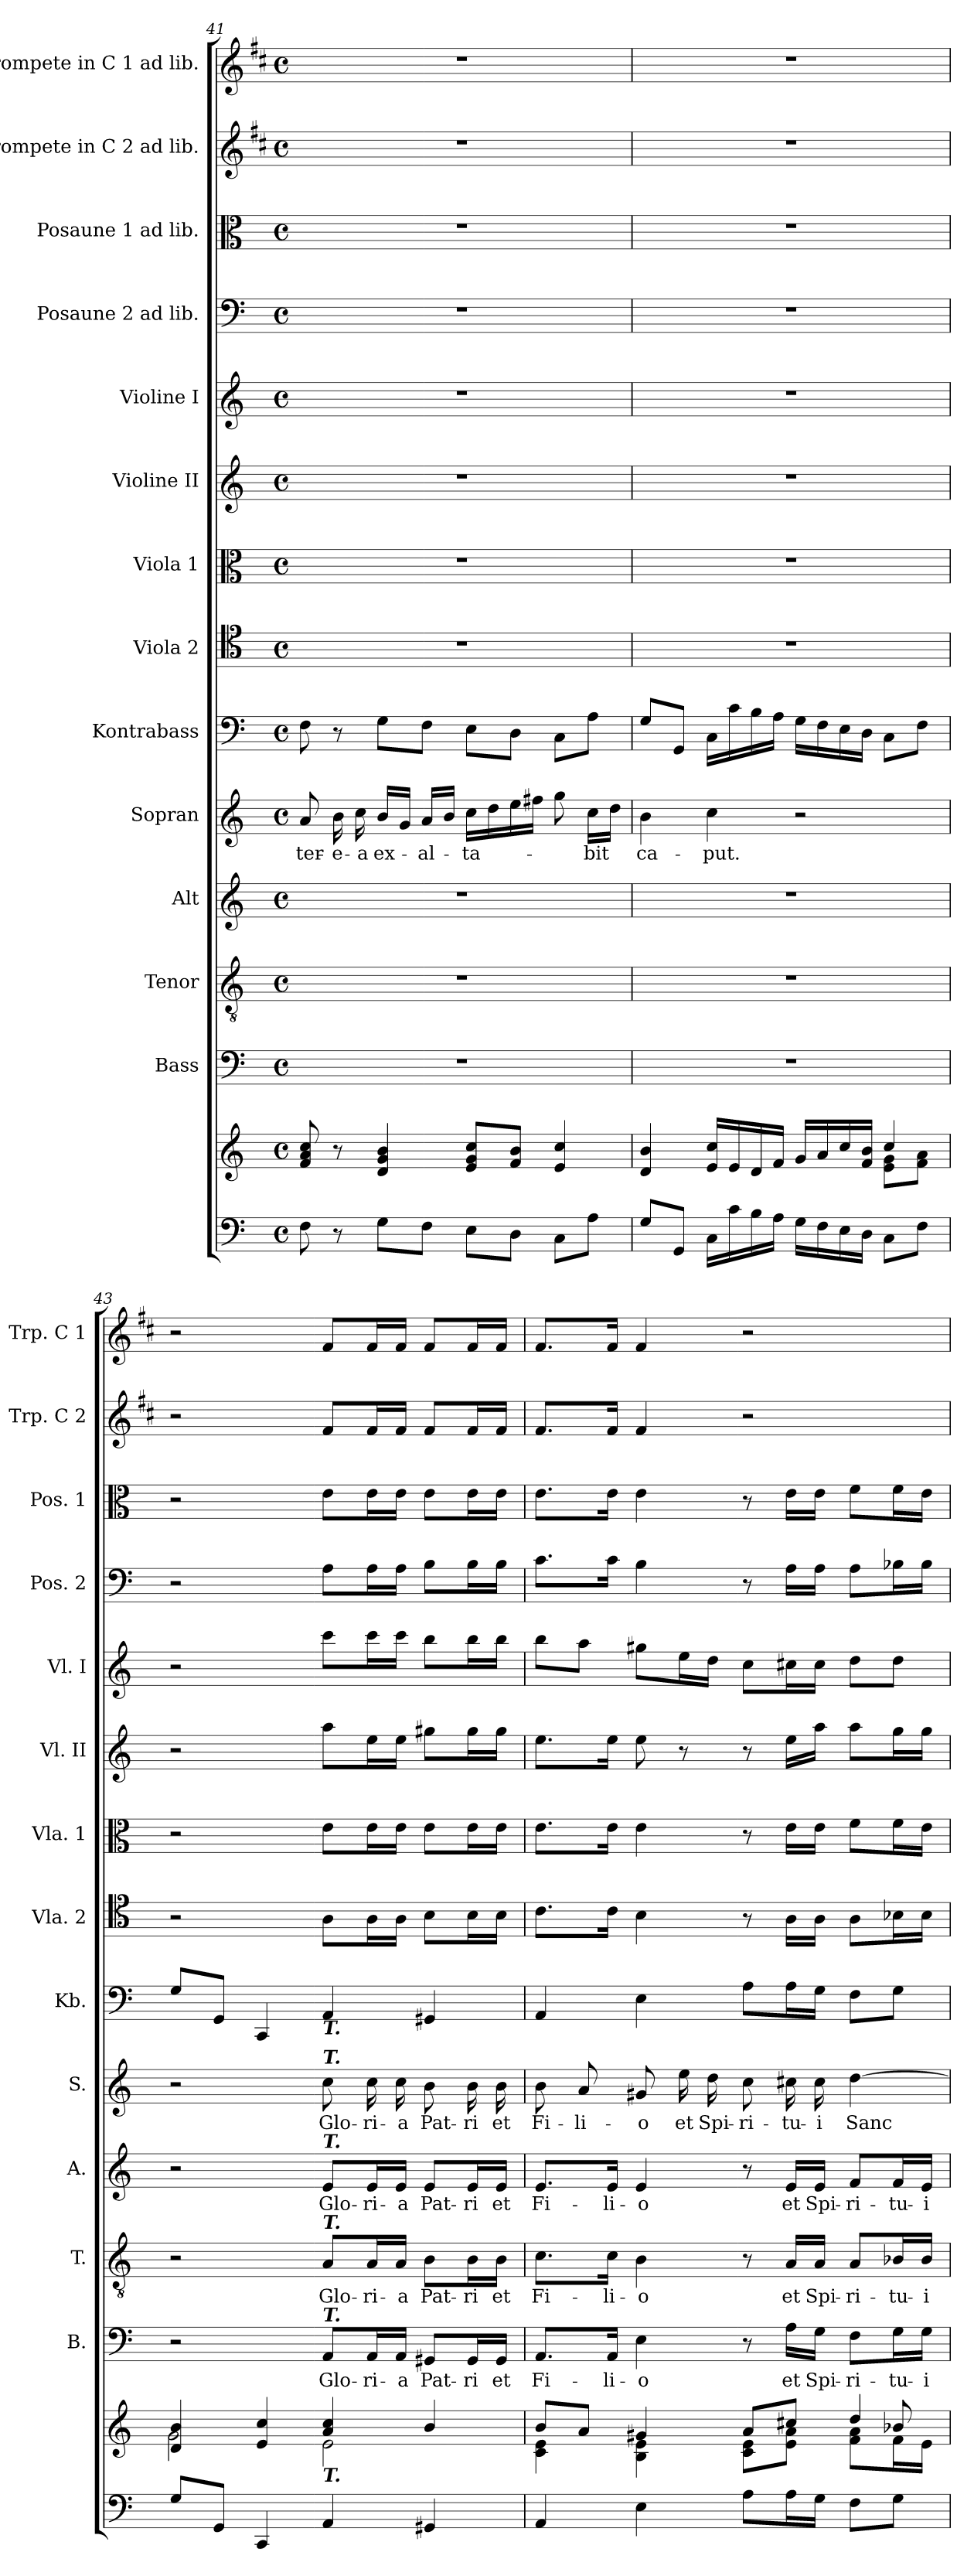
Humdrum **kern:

**kern	**kern	**kern	**text	**kern	**text	**kern	**text	**kern	**text	**kern	**kern	**kern	**kern	**kern	**kern	**kern	**kern	**kern
*part14	*part14	*part13	*part13	*part12	*part12	*part11	*part11	*part10	*part10	*part9	*part8	*part7	*part6	*part5	*part4	*part3	*part2	*part1
*staff15	*staff14	*staff13	*staff13	*staff12	*staff12	*staff11	*staff11	*staff10	*staff10	*staff9	*staff8	*staff7	*staff6	*staff5	*staff4	*staff3	*staff2	*staff1
*	*	*I"Bass	*	*I"Tenor	*	*I"Alt	*	*I"Sopran	*	*I"Kontrabass	*I"Viola 2	*I"Viola 1	*I"Violine II	*I"Violine I	*I"Posaune 2 ad lib.	*I"Posaune 1 ad lib.	*I"Trompete in C 2 ad lib.	*I"Trompete in C 1 ad lib.
*	*	*I'B.	*	*I'T.	*	*I'A.	*	*I'S.	*	*I'Kb.	*I'Vla. 2	*I'Vla. 1	*I'Vl. II	*I'Vl. I	*I'Pos. 2	*I'Pos. 1	*I'Trp. C 2	*I'Trp. C 1
!!LO:PB:g=z
*clefF4	*clefG2	*clefF4	*	*clefGv2	*	*clefG2	*	*clefG2	*	*clefF4	*clefC4	*clefC3	*clefG2	*clefG2	*clefF4	*clefC3	*clefG2	*clefG2
*	*	*	*	*	*	*	*	*	*	*ITrd7c12	*	*	*	*	*	*	*ITrd1c2	*ITrd1c2
*k[]	*k[]	*k[]	*	*k[]	*	*k[]	*	*k[]	*	*k[]	*k[]	*k[]	*k[]	*k[]	*k[]	*k[]	*k[]	*k[]
*C:	*C:	*C:	*	*C:	*	*C:	*	*C:	*	*C:	*C:	*C:	*C:	*C:	*C:	*C:	*C:	*C:
*M4/4	*M4/4	*M4/4	*	*M4/4	*	*M4/4	*	*M4/4	*	*M4/4	*M4/4	*M4/4	*M4/4	*M4/4	*M4/4	*M4/4	*M4/4	*M4/4
*met(c)	*met(c)	*met(c)	*	*met(c)	*	*met(c)	*	*met(c)	*	*met(c)	*met(c)	*met(c)	*met(c)	*met(c)	*met(c)	*met(c)	*met(c)	*met(c)
=41	=41	=41	=41	=41	=41	=41	=41	=41	=41	=41	=41	=41	=41	=41	=41	=41	=41	=41
!	!	!	!	!	!	!	!	!	!LO:LY:b	!	!	!	!	!	!	!	!	!
8F\	8f/ 8a/ 8cc/	1r	.	1r	.	1r	.	8a/	-ter-	8FF\	1r	1r	1r	1r	1r	1r	1r	1r
!	!	!	!	!	!	!	!	!	!LO:LY:b	!	!	!	!	!	!	!	!	!
8r	8r	.	.	.	.	.	.	16b\	-e-	8r	.	.	.	.	.	.	.	.
!	!	!	!	!	!	!	!	!	!LO:LY:b	!	!	!	!	!	!	!	!	!
.	.	.	.	.	.	.	.	16cc\	-a	.	.	.	.	.	.	.	.	.
!	!	!	!	!	!	!	!	!	!LO:LY:b	!	!	!	!	!	!	!	!	!
8G\L	4d/ 4g/ 4b/	.	.	.	.	.	.	16b/LL	ex-	8GG\L	.	.	.	.	.	.	.	.
.	.	.	.	.	.	.	.	16g/JJ	.	.	.	.	.	.	.	.	.	.
!	!	!	!	!	!	!	!	!	!LO:LY:b	!	!	!	!	!	!	!	!	!
8F\J	.	.	.	.	.	.	.	16a/LL	-al-	8FF\J	.	.	.	.	.	.	.	.
.	.	.	.	.	.	.	.	16b/JJ	.	.	.	.	.	.	.	.	.	.
!	!	!	!	!	!	!	!	!	!LO:LY:b	!	!	!	!	!	!	!	!	!
8E\L	8e/ 8g/ 8cc/L	.	.	.	.	.	.	16cc\LL	-ta-	8EE\L	.	.	.	.	.	.	.	.
.	.	.	.	.	.	.	.	16dd\	.	.	.	.	.	.	.	.	.	.
8D\J	8f/ 8b/J	.	.	.	.	.	.	16ee\	.	8DD\J	.	.	.	.	.	.	.	.
.	.	.	.	.	.	.	.	16ff#X\JJ	.	.	.	.	.	.	.	.	.	.
8C\L	4e/ 4cc/	.	.	.	.	.	.	8gg\	.	8CC\L	.	.	.	.	.	.	.	.
!	!	!	!	!	!	!	!	!	!LO:LY:b	!	!	!	!	!	!	!	!	!
8A\J	.	.	.	.	.	.	.	16cc\LL	-bit	8AA\J	.	.	.	.	.	.	.	.
.	.	.	.	.	.	.	.	16dd\JJ	.	.	.	.	.	.	.	.	.	.
=42	=42	=42	=42	=42	=42	=42	=42	=42	=42	=42	=42	=42	=42	=42	=42	=42	=42	=42
*	*^	*	*	*	*	*	*	*	*	*	*	*	*	*	*	*	*	*
!	!	!	!	!	!	!	!	!	!	!LO:LY:b	!	!	!	!	!	!	!	!	!
8G/L	4d/ 4b/	2.ryy	1r	.	1r	.	1r	.	4b\	ca-	8GG/L	1r	1r	1r	1r	1r	1r	1r	1r
8GG/J	.	.	.	.	.	.	.	.	.	.	8GGG/J	.	.	.	.	.	.	.	.
!	!	!	!	!	!	!	!	!	!	!LO:LY:b	!	!	!	!	!	!	!	!	!
16C\LL	16e/ 16cc/LL	.	.	.	.	.	.	.	4cc\	-put.	16CC\LL	.	.	.	.	.	.	.	.
16c\	16e/	.	.	.	.	.	.	.	.	.	16C\	.	.	.	.	.	.	.	.
16B\	16d/	.	.	.	.	.	.	.	.	.	16BB\	.	.	.	.	.	.	.	.
16A\JJ	16f/JJ	.	.	.	.	.	.	.	.	.	16AA\JJ	.	.	.	.	.	.	.	.
16G\LL	16g/LL	.	.	.	.	.	.	.	2r	.	16GG\LL	.	.	.	.	.	.	.	.
16F\	16a/	.	.	.	.	.	.	.	.	.	16FF\	.	.	.	.	.	.	.	.
16E\	16cc/	.	.	.	.	.	.	.	.	.	16EE\	.	.	.	.	.	.	.	.
16D\JJ	16f/ 16b/JJ	.	.	.	.	.	.	.	.	.	16DD\JJ	.	.	.	.	.	.	.	.
8C\L	4cc/	8e\ 8g\L	.	.	.	.	.	.	.	.	8CC\L	.	.	.	.	.	.	.	.
8F\J	.	8f\ 8a\J	.	.	.	.	.	.	.	.	8FF\J	.	.	.	.	.	.	.	.
=43	=43	=43	=43	=43	=43	=43	=43	=43	=43	=43	=43	=43	=43	=43	=43	=43	=43	=43	=43
8G/L	4d/ 4b/	2g\	2r	.	2r	.	2r	.	2r	.	8GG/L	2r	2r	2r	2r	2r	2r	2r	2r
8GG/J	.	.	.	.	.	.	.	.	.	.	8GGG/J	.	.	.	.	.	.	.	.
4CC/	4e/ 4cc/	.	.	.	.	.	.	.	.	.	4CCC/	.	.	.	.	.	.	.	.
!	!	!	!	!	!	!	!	!	!	!	!LO:TX:b:Bi:t=T.	!	!	!	!	!	!	!	!
!	!	!	!	!	!	!	!	!	!LO:TX:a:Bi:t=T.	!	!	!	!	!	!	!	!	!	!
!	!	!	!	!	!	!	!LO:TX:a:Bi:t=T.	!	!	!	!	!	!	!	!	!	!	!	!
!	!	!	!	!	!LO:TX:a:Bi:t=T.	!	!	!	!	!	!	!	!	!	!	!	!	!	!
!	!	!	!LO:TX:a:Bi:t=T.	!	!	!	!	!	!	!	!	!	!	!	!	!	!	!	!
!	!LO:TX:b:Bi:t=T.	!	!	!	!	!	!	!	!	!	!	!	!	!	!	!	!	!	!
!	!	!	!	!LO:LY:b	!	!LO:LY:b	!	!LO:LY:b	!	!LO:LY:b	!	!	!	!	!	!	!	!	!
4AA/	4a/ 4cc/	2e\	8AA/L	Glo-	8A/L	Glo-	8e/L	Glo-	8cc\	Glo-	4AAA/	8A\L	8e\L	8aa\L	8ccc\L	8A\L	8e\L	8e/L	8e/L
!	!	!	!	!LO:LY:b	!	!LO:LY:b	!	!LO:LY:b	!	!LO:LY:b	!	!	!	!	!	!	!	!	!
.	.	.	16AA/L	-ri-	16A/L	-ri-	16e/L	-ri-	16cc\	-ri-	.	16A\L	16e\L	16ee\L	16ccc\L	16A\L	16e\L	16e/L	16e/L
!	!	!	!	!LO:LY:b	!	!LO:LY:b	!	!LO:LY:b	!	!LO:LY:b	!	!	!	!	!	!	!	!	!
.	.	.	16AA/JJ	-a	16A/JJ	-a	16e/JJ	-a	16cc\	-a	.	16A\JJ	16e\JJ	16ee\JJ	16ccc\JJ	16A\JJ	16e\JJ	16e/JJ	16e/JJ
!	!	!	!	!LO:LY:b	!	!LO:LY:b	!	!LO:LY:b	!	!LO:LY:b	!	!	!	!	!	!	!	!	!
4GG#X/	4b/	.	8GG#X/L	Pat-	8B\L	Pat-	8e/L	Pat-	8b\	Pat-	4GGG#X/	8B\L	8e\L	8gg#X\L	8bb\L	8B\L	8e\L	8e/L	8e/L
!	!	!	!	!LO:LY:b	!	!LO:LY:b	!	!LO:LY:b	!	!LO:LY:b	!	!	!	!	!	!	!	!	!
.	.	.	16GG#/L	-ri	16B\L	-ri	16e/L	-ri	16b\	-ri	.	16B\L	16e\L	16gg#\L	16bb\L	16B\L	16e\L	16e/L	16e/L
!	!	!	!	!LO:LY:b	!	!LO:LY:b	!	!LO:LY:b	!	!LO:LY:b	!	!	!	!	!	!	!	!	!
.	.	.	16GG#/JJ	et	16B\JJ	et	16e/JJ	et	16b\	et	.	16B\JJ	16e\JJ	16gg#\JJ	16bb\JJ	16B\JJ	16e\JJ	16e/JJ	16e/JJ
=44	=44	=44	=44	=44	=44	=44	=44	=44	=44	=44	=44	=44	=44	=44	=44	=44	=44	=44	=44
*	*	*^	*	*	*	*	*	*	*	*	*	*	*	*	*	*	*	*	*
!	!	!	!	!	!LO:LY:b	!	!LO:LY:b	!	!LO:LY:b	!	!LO:LY:b	!	!	!	!	!	!	!	!	!
4AA/	8b/L	4c\ 4e\	2.ryy	8.AA/L	Fi-	8.c\L	Fi-	8.e/L	Fi-	8b\	Fi-	4AAA/	8.c\L	8.e\L	8.ee\L	8bb\L	8.c\L	8.e\L	8.e/L	8.e/L
!	!	!	!	!	!	!	!	!	!	!	!LO:LY:b	!	!	!	!	!	!	!	!	!
.	8a/J	.	.	.	.	.	.	.	.	8a/	-li-	.	.	.	.	8aa\J	.	.	.	.
!	!	!	!	!	!LO:LY:b	!	!LO:LY:b	!	!LO:LY:b	!	!	!	!	!	!	!	!	!	!	!
.	.	.	.	16AA/Jk	-li-	16c\Jk	-li-	16e/Jk	-li-	.	.	.	16c\Jk	16e\Jk	16ee\Jk	.	16c\Jk	16e\Jk	16e/Jk	16e/Jk
!	!	!	!	!	!LO:LY:b	!	!LO:LY:b	!	!LO:LY:b	!	!LO:LY:b	!	!	!	!	!	!	!	!	!
4E\	4g#X/	4B\ 4e\	.	4E\	-o	4B\	-o	4e/	-o	8g#X/	-o	4EE\	4B\	4e\	8ee\	8gg#X\L	4B\	4e\	4e/	4e/
!	!	!	!	!	!	!	!	!	!	!	!LO:LY:b	!	!	!	!	!	!	!	!	!
.	.	.	.	.	.	.	.	.	.	16ee\	et	.	.	.	8r	16ee\L	.	.	.	.
!	!	!	!	!	!	!	!	!	!	!	!LO:LY:b	!	!	!	!	!	!	!	!	!
.	.	.	.	.	.	.	.	.	.	16dd\	Spi-	.	.	.	.	16dd\JJ	.	.	.	.
!	!	!	!	!	!	!	!	!	!	!	!LO:LY:b	!	!	!	!	!	!	!	!	!
8A\L	8a/L	8c\ 8e\L	.	8r	.	8r	.	8r	.	8cc\	-ri-	8AA\L	8r	8r	8r	8cc\L	8r	8r	2r	2r
!	!	!	!	!	!LO:LY:b	!	!LO:LY:b	!	!LO:LY:b	!	!LO:LY:b	!	!	!	!	!	!	!	!	!
16A\L	8cc#X/J	8e\ 8a\J	.	16A\LL	et	16A/LL	et	16e/LL	et	16cc#X\	-tu-	16AA\L	16A\LL	16e\LL	16ee\LL	16cc#X\L	16A\LL	16e\LL	.	.
!	!	!	!	!	!LO:LY:b	!	!LO:LY:b	!	!LO:LY:b	!	!LO:LY:b	!	!	!	!	!	!	!	!	!
16G\JJ	.	.	.	16G\JJ	Spi-	16A/JJ	Spi-	16e/JJ	Spi-	16cc#\	-i	16GG\JJ	16A\JJ	16e\JJ	16aa\JJ	16cc#\JJ	16A\JJ	16e\JJ	.	.
!	!	!	!	!	!LO:LY:b	!	!LO:LY:b	!	!LO:LY:b	!	!LO:LY:b	!	!	!	!	!	!	!	!	!
8F\L	4dd/	8f\ 8a\L	8ryy	8F\L	-ri-	8A/L	-ri-	8f/L	-ri-	[4dd\	Sanc-	8FF\L	8A\L	8f\L	8aa\L	8dd\L	8A\L	8f\L	.	.
!	!	!	!	!	!LO:LY:b	!	!LO:LY:b	!	!LO:LY:b	!	!	!	!	!	!	!	!	!	!	!
8G\J	.	16f\L	8b-X/	16G\L	-tu-	16B-X/L	-tu-	16f/L	-tu-	.	.	8GG\J	16B-X\L	16f\L	16gg\L	8dd\J	16B-X\L	16f\L	.	.
!	!	!	!	!	!LO:LY:b	!	!LO:LY:b	!	!LO:LY:b	!	!	!	!	!	!	!	!	!	!	!
.	.	16e\JJ	.	16G\JJ	-i	16B-/JJ	-i	16e/JJ	-i	.	.	.	16B-\JJ	16e\JJ	16gg\JJ	.	16B-\JJ	16e\JJ	.	.
*	*v	*v	*v	*	*	*	*	*	*	*	*	*	*	*	*	*	*	*	*	*
=	=	=	=	=	=	=	=	=	=	=	=	=	=	=	=	=	=	=
*-	*-	*-	*-	*-	*-	*-	*-	*-	*-	*-	*-	*-	*-	*-	*-	*-	*-	*-
